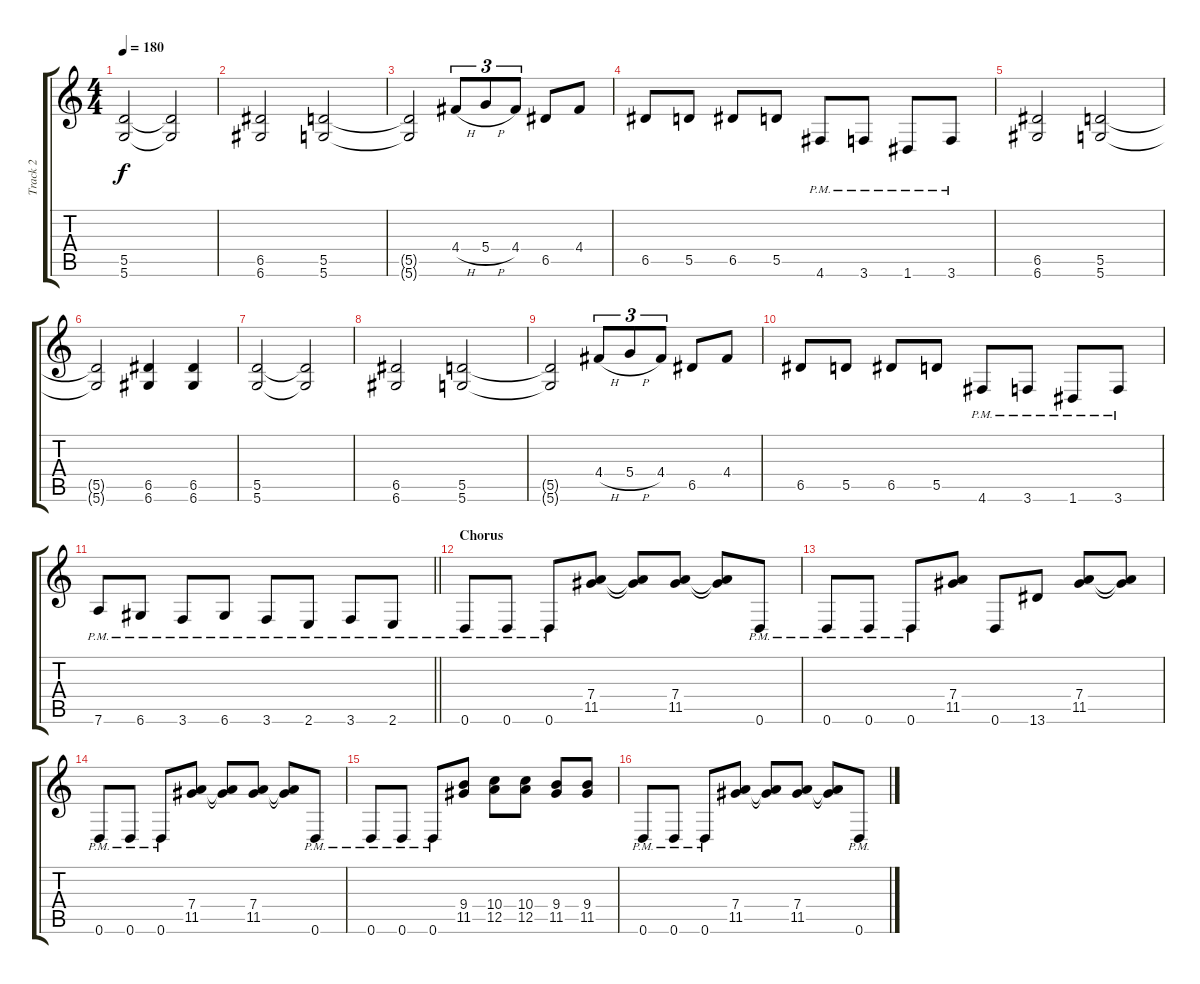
\track ("Track 2" "Track 2") {instrument distortionguitar}
\staff {score tabs}
\tuning (E4 B3 G3 D3 A2 D2) {hide}
\ts (4 4)
\tempo 180
\clef g2
\ks c
(5.5 5.6).2{dy f} (5.5{t} 5.6{t}).2 |
(6.5 6.6).2 (5.5 5.6).2 |
(5.5{t} 5.6{t}).2 4.4{h}.8{tu (3 2)} 5.4{h}.8{tu (3 2)} 4.4.8{tu (3 2)} 6.5.8 4.4.8 |
6.5.8 5.5.8 6.5.8 5.5.8 4.6{pm}.8 3.6{pm}.8 1.6{pm}.8 3.6{pm}.8 |
(6.5 6.6).2 (5.5 5.6).2 |
(5.5{t} 5.6{t}).2 (6.5 6.6).4 (6.5 6.6).4 |
(5.5 5.6).2 (5.5{t} 5.6{t}).2 |
(6.5 6.6).2 (5.5 5.6).2 |
(5.5{t} 5.6{t}).2 4.4{h}.8{tu (3 2)} 5.4{h}.8{tu (3 2)} 4.4.8{tu (3 2)} 6.5.8 4.4.8 |
6.5.8 5.5.8 6.5.8 5.5.8 4.6{pm}.8 3.6{pm}.8 1.6{pm}.8 3.6{pm}.8 |
\barLineRight lightlight
7.6{pm}.8 6.6{pm}.8 3.6{pm}.8 6.6{pm}.8 3.6{pm}.8 2.6{pm}.8 3.6{pm}.8 2.6{pm}.8 |
\section ("" "Chorus")
0.6{pm}.8 0.6{pm}.8 0.6{pm}.8 (7.4 11.5).8 (7.4{t} 11.5{t}).8 (7.4 11.5).8 (7.4{t} 11.5{t}).8 0.6{pm}.8 |
0.6{pm}.8 0.6{pm}.8 0.6{pm}.8 (7.4 11.5).8 0.6.8 13.6.8 (7.4 11.5).8 (7.4{t} 11.5{t}).8 |
0.6{pm}.8 0.6{pm}.8 0.6{pm}.8 (7.4 11.5).8 (7.4{t} 11.5{t}).8 (7.4 11.5).8 (7.4{t} 11.5{t}).8 0.6{pm}.8 |
0.6{pm}.8 0.6{pm}.8 0.6{pm}.8 (9.4 11.5).8 (10.4 12.5).8 (10.4 12.5).8 (9.4 11.5).8 (9.4 11.5).8 |
0.6{pm}.8 0.6{pm}.8 0.6{pm}.8 (7.4 11.5).8 (7.4{t} 11.5{t}).8 (7.4 11.5).8 (7.4{t} 11.5{t}).8 0.6{pm}.8
